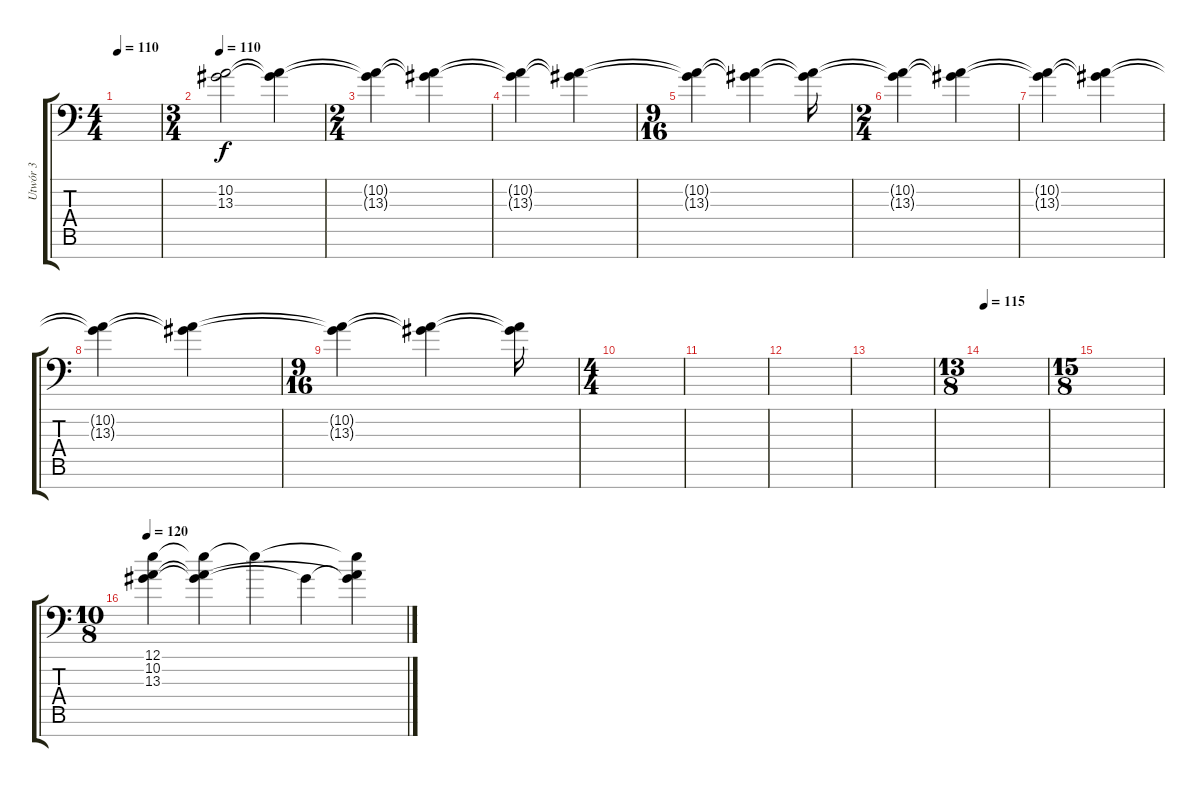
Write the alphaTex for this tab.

\track ("Utwór 3" "Utwór 3") {instrument pad8sweep}
\staff {score tabs}
\tuning (E4 B3 G3 D3 A2 E2 C-1) {hide}
\ts (4 4)
\tempo 110
\clef f4
\ks c
|
\ts (3 4)
\tempo 110
(10.2 13.3).2 (10.2{t} 13.3{t}).4 |
\ts (2 4)
(10.2{t} 13.3{t}).4 (10.2{t} 13.3{t}).4 |
(10.2{t} 13.3{t}).4 (10.2{t} 13.3{t}).4 |
\ts (9 16)
(10.2{t} 13.3{t}).4 (10.2{t} 13.3{t}).4 (10.2{t} 13.3{t}).16 |
\ts (2 4)
(10.2{t} 13.3{t}).4 (10.2{t} 13.3{t}).4 |
(10.2{t} 13.3{t}).4 (10.2{t} 13.3{t}).4 |
(10.2{t} 13.3{t}).4 (10.2{t} 13.3{t}).4 |
\ts (9 16)
(10.2{t} 13.3{t}).4 (10.2{t} 13.3{t}).4 (10.2{t} 13.3{t}).16 |
\ts (4 4)
|
|
|
|
\ts (13 8)
\tempo 115
|
\ts (15 8)
|
\ts (10 8)
\tempo 120
(12.1 10.2 13.3).4 (12.1{t} 10.2{t} 13.3{t}).4 12.1{t}.4 13.3{t}.4 (12.1{t} 10.2{t} 13.3{t}).4
